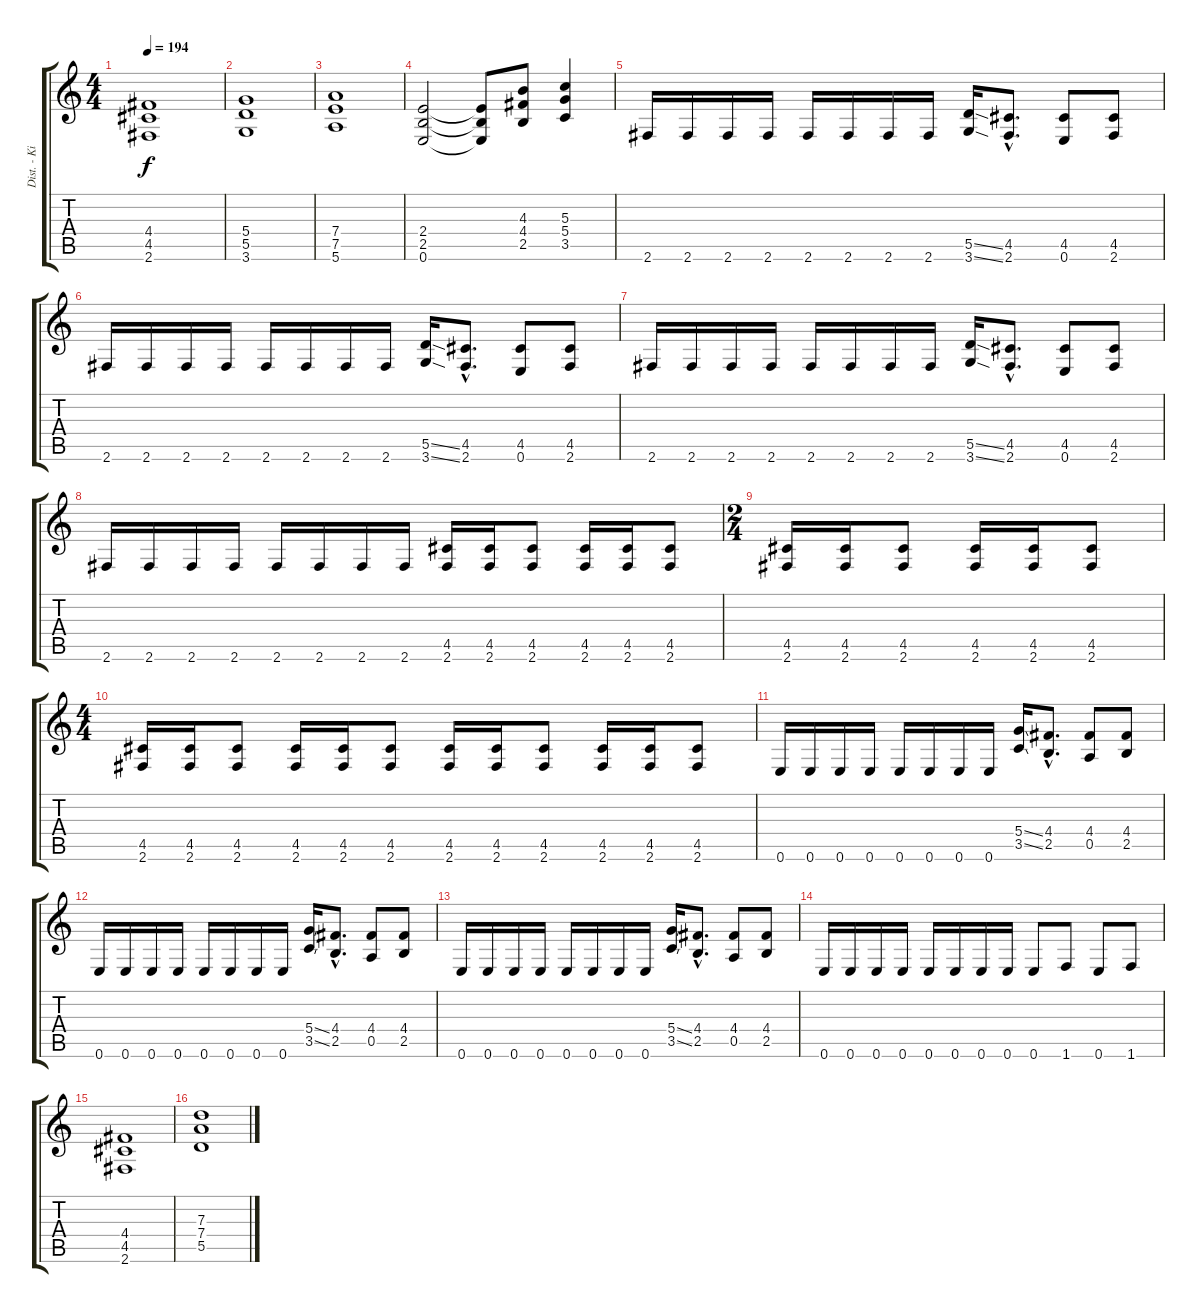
\track ("Dist. - Kirk" "Dist. - Ki") {instrument distortionguitar}
\staff {score tabs}
\tuning (E4 B3 G3 D3 A2 E2) {hide}
\ts (4 4)
\tempo 194
\clef g2
\ks c
(4.4 4.5 2.6).1{dy f} |
(5.4 5.5 3.6).1 |
(7.4 7.5 5.6).1 |
(2.4 2.5 0.6).2 (2.4{t} 2.5{t} 0.6{t}).8 (4.3 4.4 2.5).8 (5.3 5.4 3.5).4 |
2.6.16 2.6.16 2.6.16 2.6.16 2.6.16 2.6.16 2.6.16 2.6.16 (5.5{ss} 3.6{ss}).16 (4.5{hac} 2.6{hac}).8{d} (4.5 0.6).8 (4.5 2.6).8 |
2.6.16 2.6.16 2.6.16 2.6.16 2.6.16 2.6.16 2.6.16 2.6.16 (5.5{ss} 3.6{ss}).16 (4.5{hac} 2.6{hac}).8{d} (4.5 0.6).8 (4.5 2.6).8 |
2.6.16 2.6.16 2.6.16 2.6.16 2.6.16 2.6.16 2.6.16 2.6.16 (5.5{ss} 3.6{ss}).16 (4.5{hac} 2.6{hac}).8{d} (4.5 0.6).8 (4.5 2.6).8 |
2.6.16 2.6.16 2.6.16 2.6.16 2.6.16 2.6.16 2.6.16 2.6.16 (4.5 2.6).16 (4.5 2.6).16 (4.5 2.6).8 (4.5 2.6).16 (4.5 2.6).16 (4.5 2.6).8 |
\ts (2 4)
(4.5 2.6).16 (4.5 2.6).16 (4.5 2.6).8 (4.5 2.6).16 (4.5 2.6).16 (4.5 2.6).8 |
\ts (4 4)
(4.5 2.6).16 (4.5 2.6).16 (4.5 2.6).8 (4.5 2.6).16 (4.5 2.6).16 (4.5 2.6).8 (4.5 2.6).16 (4.5 2.6).16 (4.5 2.6).8 (4.5 2.6).16 (4.5 2.6).16 (4.5 2.6).8 |
0.6.16 0.6.16 0.6.16 0.6.16 0.6.16 0.6.16 0.6.16 0.6.16 (5.4{ss} 3.5{ss}).16 (4.4{hac} 2.5{hac}).8{d} (4.4 0.5).8 (4.4 2.5).8 |
0.6.16 0.6.16 0.6.16 0.6.16 0.6.16 0.6.16 0.6.16 0.6.16 (5.4{ss} 3.5{ss}).16 (4.4{hac} 2.5{hac}).8{d} (4.4 0.5).8 (4.4 2.5).8 |
0.6.16 0.6.16 0.6.16 0.6.16 0.6.16 0.6.16 0.6.16 0.6.16 (5.4{ss} 3.5{ss}).16 (4.4{hac} 2.5{hac}).8{d} (4.4 0.5).8 (4.4 2.5).8 |
0.6.16 0.6.16 0.6.16 0.6.16 0.6.16 0.6.16 0.6.16 0.6.16 0.6.8 1.6.8 0.6.8 1.6.8 |
(4.4 4.5 2.6).1 |
(7.3 7.4 5.5).1
